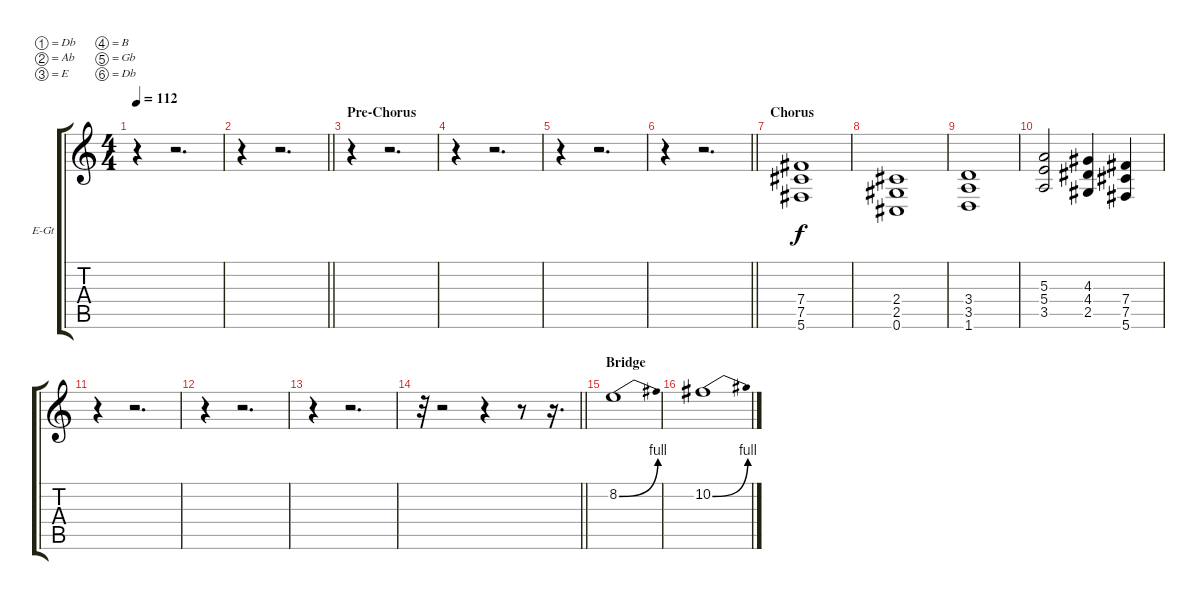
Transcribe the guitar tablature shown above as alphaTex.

\bracketExtendMode groupsimilarinstruments
\firstSystemTrackNameOrientation horizontal
\otherSystemsTrackNameOrientation horizontal
\track ("Lead Guitar" "E-Gt") {instrument distortionguitar}
\staff {score tabs}
\tuning (Db4 Ab3 E3 B2 Gb2 Db2)
\ts (4 4)
\tempo 112
\clef g2
\ks c
r.4{dy f} r.2{d} |
\barLineRight lightlight
r.4 r.2{d} |
\section ("" "Pre-Chorus")
r.4 r.2{d} |
r.4 r.2{d} |
r.4 r.2{d} |
\barLineRight lightlight
r.4 r.2{d} |
\section ("" "Chorus")
(7.4 7.5 5.6).1 |
(2.4 2.5 0.6).1 |
(3.4 3.5 1.6).1 |
(5.3 5.4 3.5).2 (4.3 4.4 2.5).4 (7.4 7.5 5.6).4 |
r.4 r.2{d} |
r.4 r.2{d} |
r.4 r.2{d} |
\barLineRight lightlight
r.32 r.2 r.4 r.8 r.16{d} |
\section ("" "Bridge")
8.2{be (bend 0 0 60 4)}.1 |
10.2{be (bend 0 0 60 4)}.1
